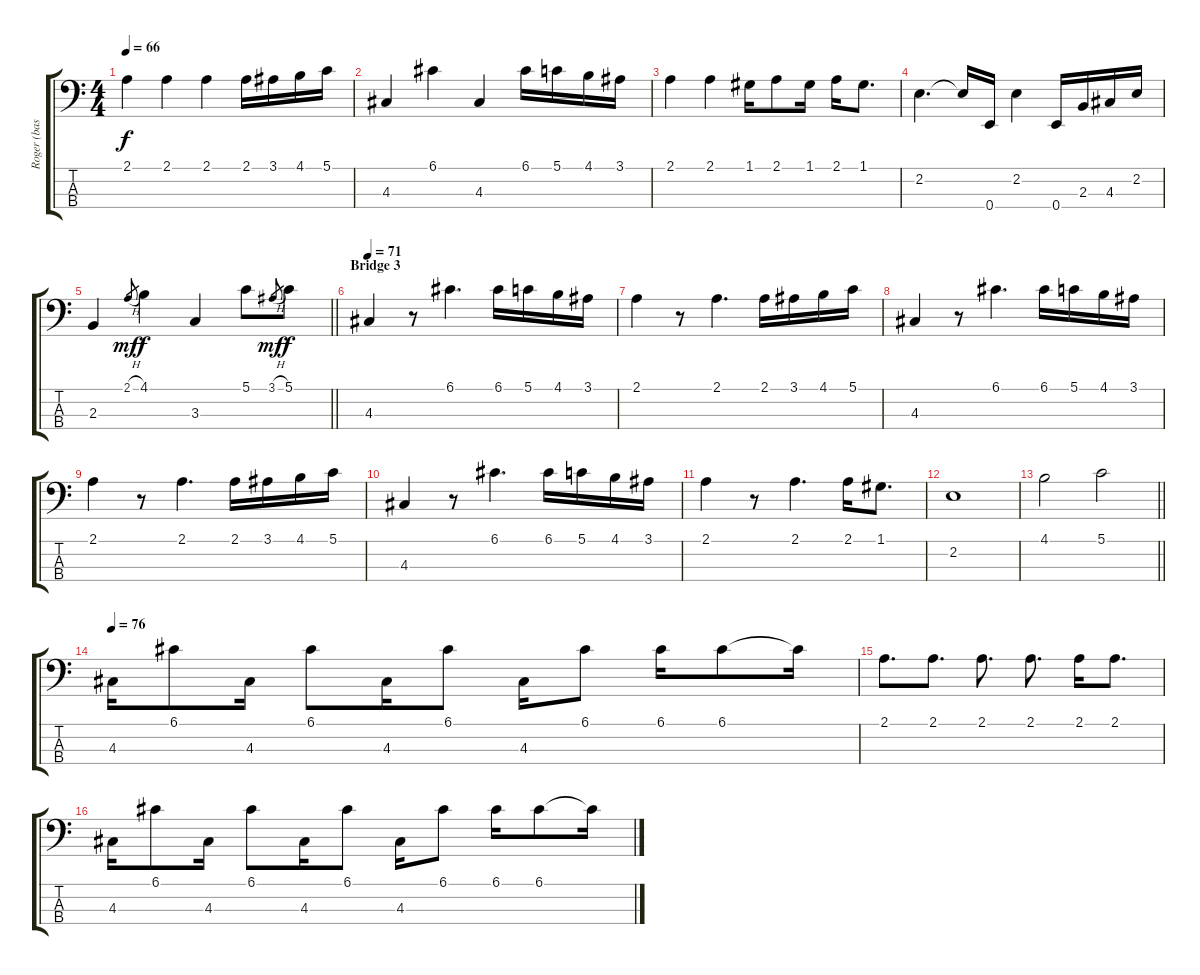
\track ("Roger (bass pick)" "Roger (bas") {instrument electricbasspick}
\staff {score tabs}
\tuning (G2 D2 A1 E1) {hide}
\ts (4 4)
\tempo 66
\clef f4
\ks c
2.1.4{dy f} 2.1.4 2.1.4 2.1.16 3.1.16 4.1.16 5.1.16 |
4.3.4 6.1.4 4.3.4 6.1.16 5.1.16 4.1.16 3.1.16 |
2.1.4 2.1.4 1.1.16 2.1.8 1.1.16 2.1.16 1.1.8{d} |
2.2.4{d} 2.2{t}.16 0.4.16 2.2.4 0.4.16 2.3.16 4.3.16 2.2.16 |
\barLineRight lightlight
2.3.4 2.1{h}.8{gr dy mf} 4.1.4{dy f} 3.3.4 5.1.8 3.1{h}.8{gr dy mf} 5.1.8{dy f} |
\section ("" "Bridge 3")
\tempo 71
4.3.4 r.8 6.1.4{d} 6.1.16 5.1.16 4.1.16 3.1.16 |
2.1.4 r.8 2.1.4{d} 2.1.16 3.1.16 4.1.16 5.1.16 |
4.3.4 r.8 6.1.4{d} 6.1.16 5.1.16 4.1.16 3.1.16 |
2.1.4 r.8 2.1.4{d} 2.1.16 3.1.16 4.1.16 5.1.16 |
4.3.4 r.8 6.1.4{d} 6.1.16 5.1.16 4.1.16 3.1.16 |
2.1.4 r.8 2.1.4{d} 2.1.16 1.1.8{d} |
2.2.1 |
\barLineRight lightlight
4.1.2 5.1.2 |
\tempo 76
4.3.16 6.1.8 4.3.16 6.1.8 4.3.16 6.1.8 4.3.16 6.1.8 6.1.16 6.1.8 6.1{t}.16 |
2.1.8{d} 2.1.8{d} 2.1.8{d} 2.1.8{d} 2.1.16 2.1.8{d} |
4.3.16 6.1.8 4.3.16 6.1.8 4.3.16 6.1.8 4.3.16 6.1.8 6.1.16 6.1.8 6.1{t}.16
